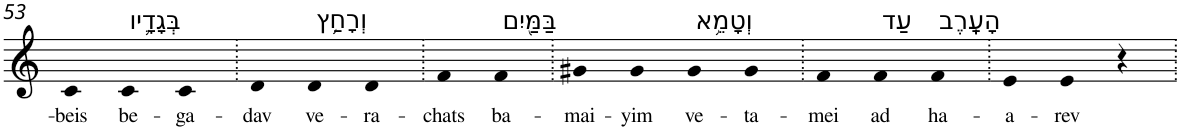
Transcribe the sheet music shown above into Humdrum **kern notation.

**kern	**text
*part1	*part1
*staff1	*staff1
*I"Piano	*
*I'Pno	*
!!LO:PB:g=z
*clefG2	*
*k[]	*
=53	=53
!	!LO:LY:b
4c	-beis
!LO:TX:a:t=בְּגָדָ֛יו	!
!	!LO:LY:b
4c	be-
!	!LO:LY:b
4c	-ga-
=54.	=54.
!	!LO:LY:b
4d	-dav
!LO:TX:a:t=וְרָחַ֥ץ	!
!	!LO:LY:b
4d	ve-
!	!LO:LY:b
4d	-ra-
=55.	=55.
!	!LO:LY:b
4f	-chats
!LO:TX:a:t=בַּמַּ֖יִם	!
!	!LO:LY:b
4f	ba-
=56.	=56.
!	!LO:LY:b
4g#X	-mai-
!	!LO:LY:b
4g#	-yim
!LO:TX:a:t=וְטָמֵ֥א	!
!	!LO:LY:b
4g#	ve-
!	!LO:LY:b
4g#	-ta-
=57.	=57.
!	!LO:LY:b
4f	-mei
!LO:TX:a:t=עַד	!
!	!LO:LY:b
4f	ad
!LO:TX:a:t=הָעָֽרֶב	!
!	!LO:LY:b
4f	ha-
=58.	=58.
!	!LO:LY:b
4e	-a-
!	!LO:LY:b
4e	-rev
4r	.
=.	=.
*-	*-
